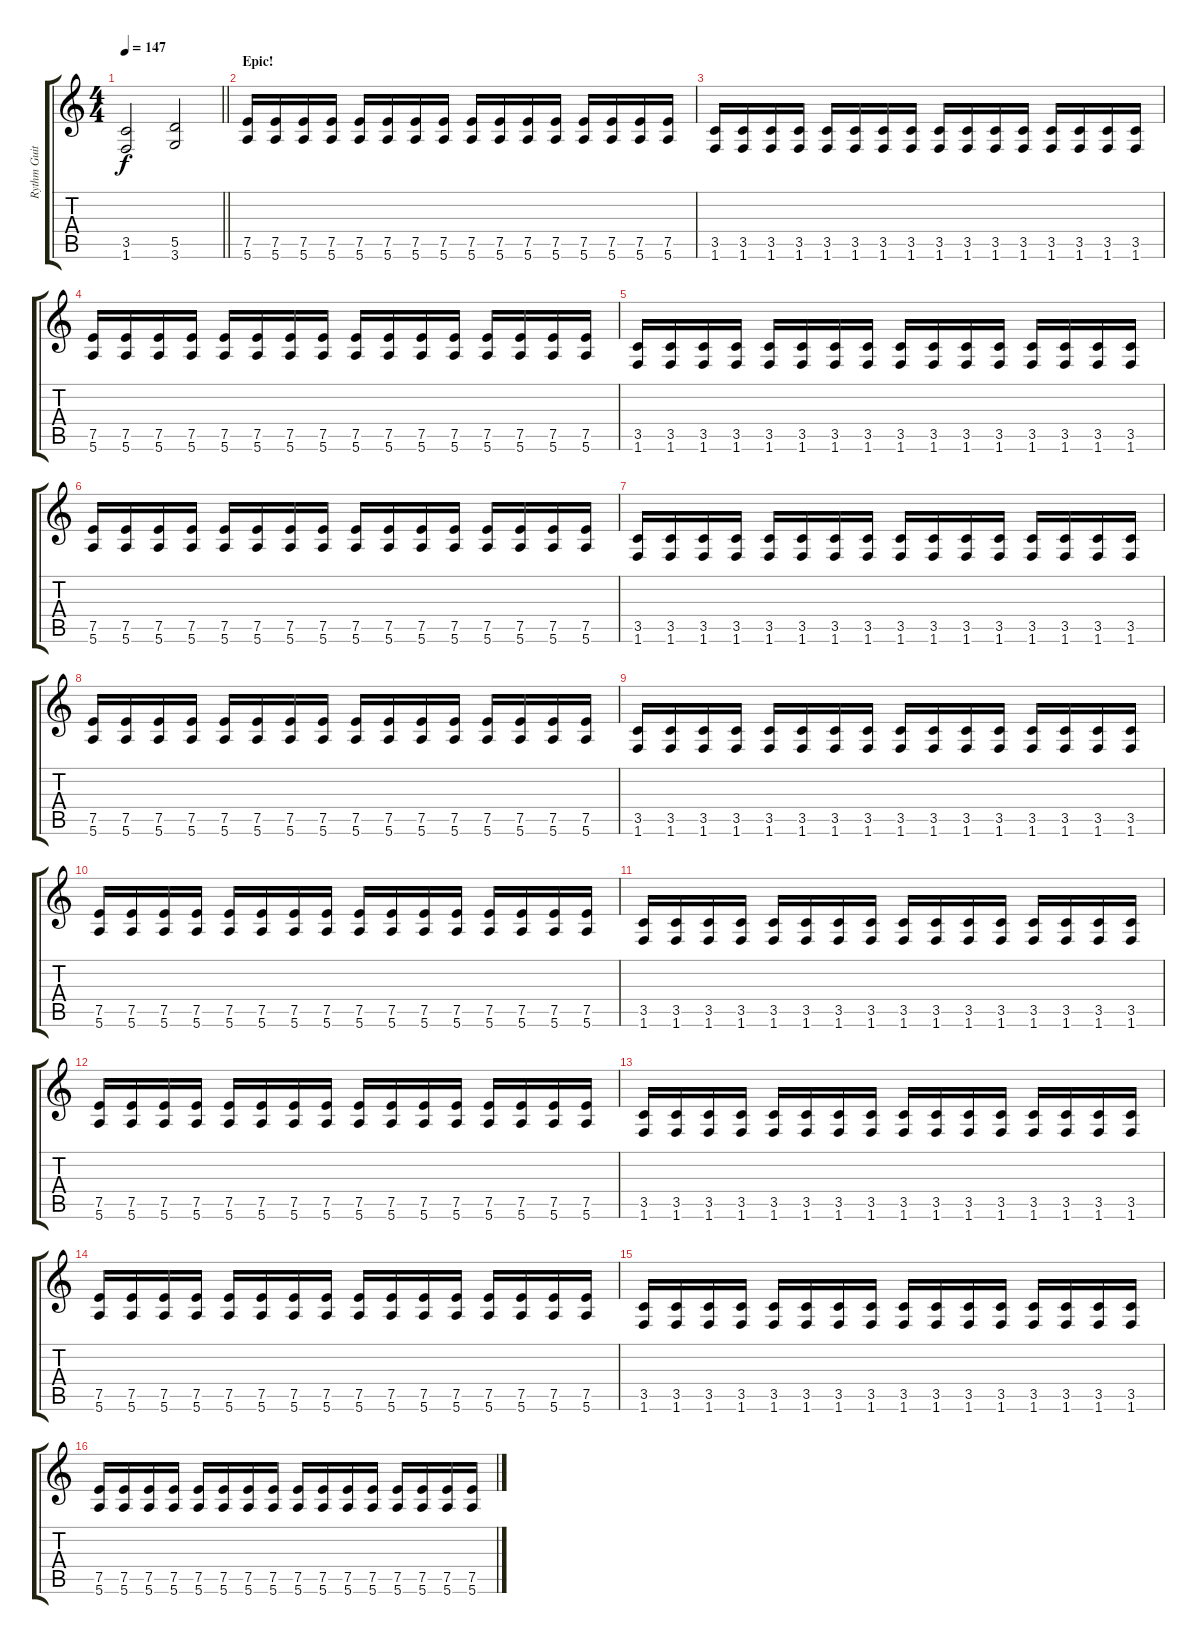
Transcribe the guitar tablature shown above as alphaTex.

\track ("Rythm Guitar" "Rythm Guit") {instrument overdrivenguitar}
\staff {score tabs}
\tuning (E4 B3 G3 D3 A2 E2) {hide}
\ts (4 4)
\tempo 147
\clef g2
\barLineRight lightlight
\ks c
(3.5 1.6).2{dy f} (5.5 3.6).2 |
\section ("" "Epic!")
(7.5 5.6).16 (7.5 5.6).16 (7.5 5.6).16 (7.5 5.6).16 (7.5 5.6).16 (7.5 5.6).16 (7.5 5.6).16 (7.5 5.6).16 (7.5 5.6).16 (7.5 5.6).16 (7.5 5.6).16 (7.5 5.6).16 (7.5 5.6).16 (7.5 5.6).16 (7.5 5.6).16 (7.5 5.6).16 |
(3.5 1.6).16 (3.5 1.6).16 (3.5 1.6).16 (3.5 1.6).16 (3.5 1.6).16 (3.5 1.6).16 (3.5 1.6).16 (3.5 1.6).16 (3.5 1.6).16 (3.5 1.6).16 (3.5 1.6).16 (3.5 1.6).16 (3.5 1.6).16 (3.5 1.6).16 (3.5 1.6).16 (3.5 1.6).16 |
(7.5 5.6).16 (7.5 5.6).16 (7.5 5.6).16 (7.5 5.6).16 (7.5 5.6).16 (7.5 5.6).16 (7.5 5.6).16 (7.5 5.6).16 (7.5 5.6).16 (7.5 5.6).16 (7.5 5.6).16 (7.5 5.6).16 (7.5 5.6).16 (7.5 5.6).16 (7.5 5.6).16 (7.5 5.6).16 |
(3.5 1.6).16 (3.5 1.6).16 (3.5 1.6).16 (3.5 1.6).16 (3.5 1.6).16 (3.5 1.6).16 (3.5 1.6).16 (3.5 1.6).16 (3.5 1.6).16 (3.5 1.6).16 (3.5 1.6).16 (3.5 1.6).16 (3.5 1.6).16 (3.5 1.6).16 (3.5 1.6).16 (3.5 1.6).16 |
(7.5 5.6).16 (7.5 5.6).16 (7.5 5.6).16 (7.5 5.6).16 (7.5 5.6).16 (7.5 5.6).16 (7.5 5.6).16 (7.5 5.6).16 (7.5 5.6).16 (7.5 5.6).16 (7.5 5.6).16 (7.5 5.6).16 (7.5 5.6).16 (7.5 5.6).16 (7.5 5.6).16 (7.5 5.6).16 |
(3.5 1.6).16 (3.5 1.6).16 (3.5 1.6).16 (3.5 1.6).16 (3.5 1.6).16 (3.5 1.6).16 (3.5 1.6).16 (3.5 1.6).16 (3.5 1.6).16 (3.5 1.6).16 (3.5 1.6).16 (3.5 1.6).16 (3.5 1.6).16 (3.5 1.6).16 (3.5 1.6).16 (3.5 1.6).16 |
(7.5 5.6).16 (7.5 5.6).16 (7.5 5.6).16 (7.5 5.6).16 (7.5 5.6).16 (7.5 5.6).16 (7.5 5.6).16 (7.5 5.6).16 (7.5 5.6).16 (7.5 5.6).16 (7.5 5.6).16 (7.5 5.6).16 (7.5 5.6).16 (7.5 5.6).16 (7.5 5.6).16 (7.5 5.6).16 |
(3.5 1.6).16 (3.5 1.6).16 (3.5 1.6).16 (3.5 1.6).16 (3.5 1.6).16 (3.5 1.6).16 (3.5 1.6).16 (3.5 1.6).16 (3.5 1.6).16 (3.5 1.6).16 (3.5 1.6).16 (3.5 1.6).16 (3.5 1.6).16 (3.5 1.6).16 (3.5 1.6).16 (3.5 1.6).16 |
(7.5 5.6).16 (7.5 5.6).16 (7.5 5.6).16 (7.5 5.6).16 (7.5 5.6).16 (7.5 5.6).16 (7.5 5.6).16 (7.5 5.6).16 (7.5 5.6).16 (7.5 5.6).16 (7.5 5.6).16 (7.5 5.6).16 (7.5 5.6).16 (7.5 5.6).16 (7.5 5.6).16 (7.5 5.6).16 |
(3.5 1.6).16 (3.5 1.6).16 (3.5 1.6).16 (3.5 1.6).16 (3.5 1.6).16 (3.5 1.6).16 (3.5 1.6).16 (3.5 1.6).16 (3.5 1.6).16 (3.5 1.6).16 (3.5 1.6).16 (3.5 1.6).16 (3.5 1.6).16 (3.5 1.6).16 (3.5 1.6).16 (3.5 1.6).16 |
(7.5 5.6).16 (7.5 5.6).16 (7.5 5.6).16 (7.5 5.6).16 (7.5 5.6).16 (7.5 5.6).16 (7.5 5.6).16 (7.5 5.6).16 (7.5 5.6).16 (7.5 5.6).16 (7.5 5.6).16 (7.5 5.6).16 (7.5 5.6).16 (7.5 5.6).16 (7.5 5.6).16 (7.5 5.6).16 |
(3.5 1.6).16 (3.5 1.6).16 (3.5 1.6).16 (3.5 1.6).16 (3.5 1.6).16 (3.5 1.6).16 (3.5 1.6).16 (3.5 1.6).16 (3.5 1.6).16 (3.5 1.6).16 (3.5 1.6).16 (3.5 1.6).16 (3.5 1.6).16 (3.5 1.6).16 (3.5 1.6).16 (3.5 1.6).16 |
(7.5 5.6).16 (7.5 5.6).16 (7.5 5.6).16 (7.5 5.6).16 (7.5 5.6).16 (7.5 5.6).16 (7.5 5.6).16 (7.5 5.6).16 (7.5 5.6).16 (7.5 5.6).16 (7.5 5.6).16 (7.5 5.6).16 (7.5 5.6).16 (7.5 5.6).16 (7.5 5.6).16 (7.5 5.6).16 |
(3.5 1.6).16 (3.5 1.6).16 (3.5 1.6).16 (3.5 1.6).16 (3.5 1.6).16 (3.5 1.6).16 (3.5 1.6).16 (3.5 1.6).16 (3.5 1.6).16 (3.5 1.6).16 (3.5 1.6).16 (3.5 1.6).16 (3.5 1.6).16 (3.5 1.6).16 (3.5 1.6).16 (3.5 1.6).16 |
(7.5 5.6).16 (7.5 5.6).16 (7.5 5.6).16 (7.5 5.6).16 (7.5 5.6).16 (7.5 5.6).16 (7.5 5.6).16 (7.5 5.6).16 (7.5 5.6).16 (7.5 5.6).16 (7.5 5.6).16 (7.5 5.6).16 (7.5 5.6).16 (7.5 5.6).16 (7.5 5.6).16 (7.5 5.6).16
